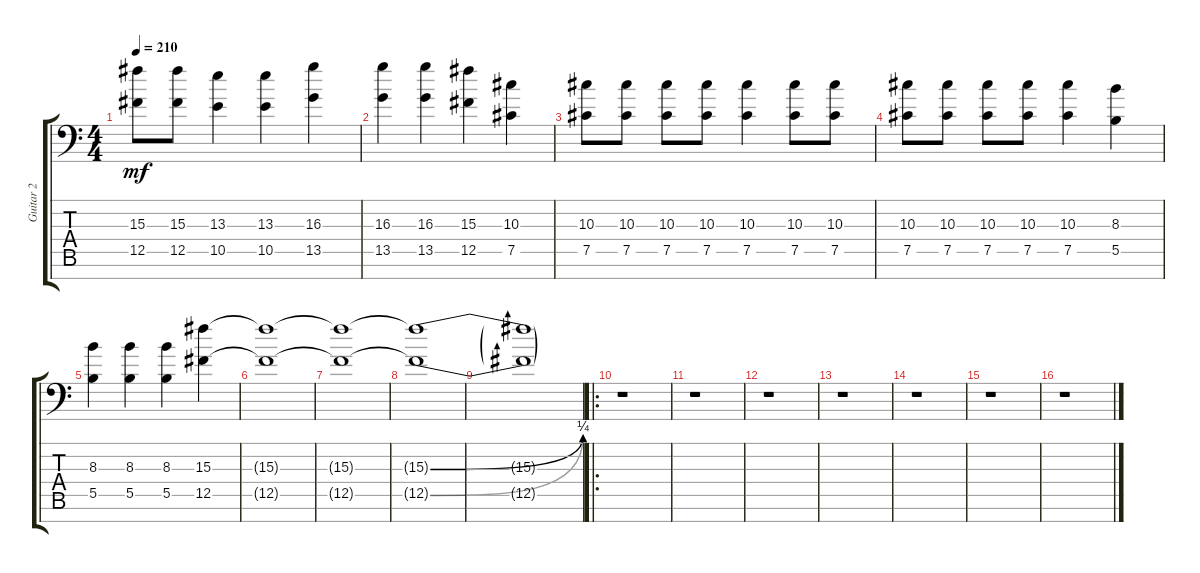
\track ("Guitar 2" "Guitar 2") {instrument overdrivenguitar}
\staff {score tabs}
\tuning (Db4 Ab3 Eb3 B2 Gb2 Db2 E1) {hide}
\ts (4 4)
\tempo 210
\clef f4
\ks c
(15.3 12.5).8{dy mf} (15.3 12.5).8 (13.3 10.5).4 (13.3 10.5).4 (16.3 13.5).4 |
(16.3 13.5).4 (16.3 13.5).4 (15.3 12.5).4 (10.3 7.5).4 |
(10.3 7.5).8 (10.3 7.5).8 (10.3 7.5).8 (10.3 7.5).8 (10.3 7.5).4 (10.3 7.5).8 (10.3 7.5).8 |
(10.3 7.5).8 (10.3 7.5).8 (10.3 7.5).8 (10.3 7.5).8 (10.3 7.5).4 (8.3 5.5).4 |
(8.3 5.5).4 (8.3 5.5).4 (8.3 5.5).4 (15.3 12.5).4 |
(15.3{t} 12.5{t}).1 |
(15.3{t} 12.5{t}).1 |
(15.3{be (custom 0 0 0 0 60 1 60 1) t} 12.5{be (custom 0 0 0 0 60 1 60 1) t}).1 |
(15.3{t} 12.5{t}).1 |
\ro
r.1 |
r.1 |
r.1 |
r.1 |
r.1 |
r.1 |
r.1
